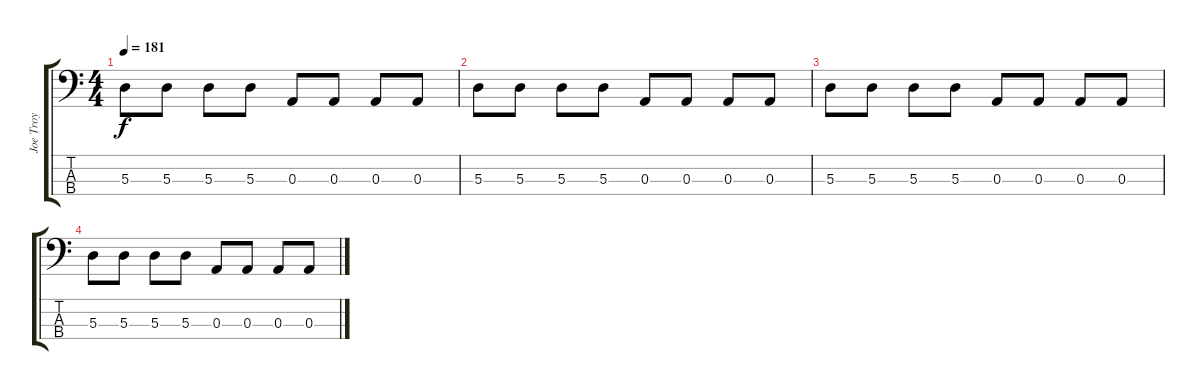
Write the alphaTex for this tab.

\track ("Joe Troy" "Joe Troy") {instrument electricbassfinger}
\staff {score tabs}
\tuning (G2 D2 A1 E1) {hide}
\ts (4 4)
\tempo 181
\clef f4
\ks c
5.3.8{dy f} 5.3.8 5.3.8 5.3.8 0.3.8 0.3.8 0.3.8 0.3.8 |
5.3.8 5.3.8 5.3.8 5.3.8 0.3.8 0.3.8 0.3.8 0.3.8 |
5.3.8 5.3.8 5.3.8 5.3.8 0.3.8 0.3.8 0.3.8 0.3.8 |
5.3.8 5.3.8 5.3.8 5.3.8 0.3.8 0.3.8 0.3.8 0.3.8
